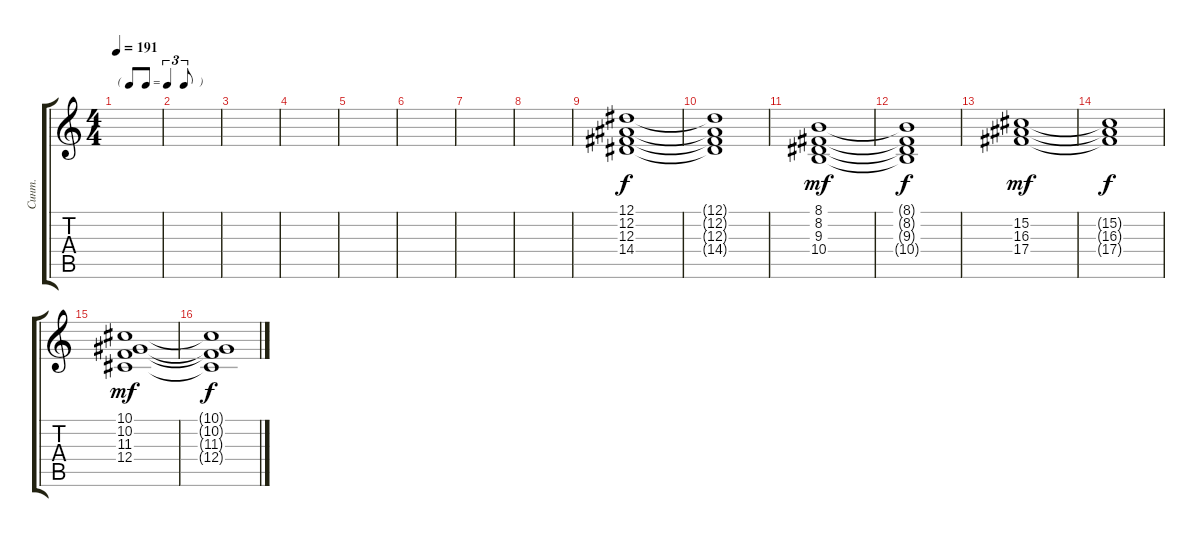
\track ("Синт." "Синт.") {instrument stringensemble2}
\staff {score tabs}
\tuning (Eb4 Bb3 Gb3 Db3 Ab2 Eb2) {hide}
\ts (4 4)
\tf triplet8th
\tempo 191
\clef g2
\ks c
|
|
|
|
|
|
|
|
(12.1 12.2 12.3 14.4).1{volume 5} |
(12.1{t} 12.2{t} 12.3{t} 14.4{t}).1{dy f} |
(8.1 8.2 9.3 10.4).1{dy mf volume 6} |
(8.1{t} 8.2{t} 9.3{t} 10.4{t}).1{dy f} |
(15.2 16.3 17.4).1{dy mf} |
(15.2{t} 16.3{t} 17.4{t}).1{dy f} |
(10.1 10.2 11.3 12.4).1{dy mf} |
(10.1{t} 10.2{t} 11.3{t} 12.4{t}).1{dy f}
